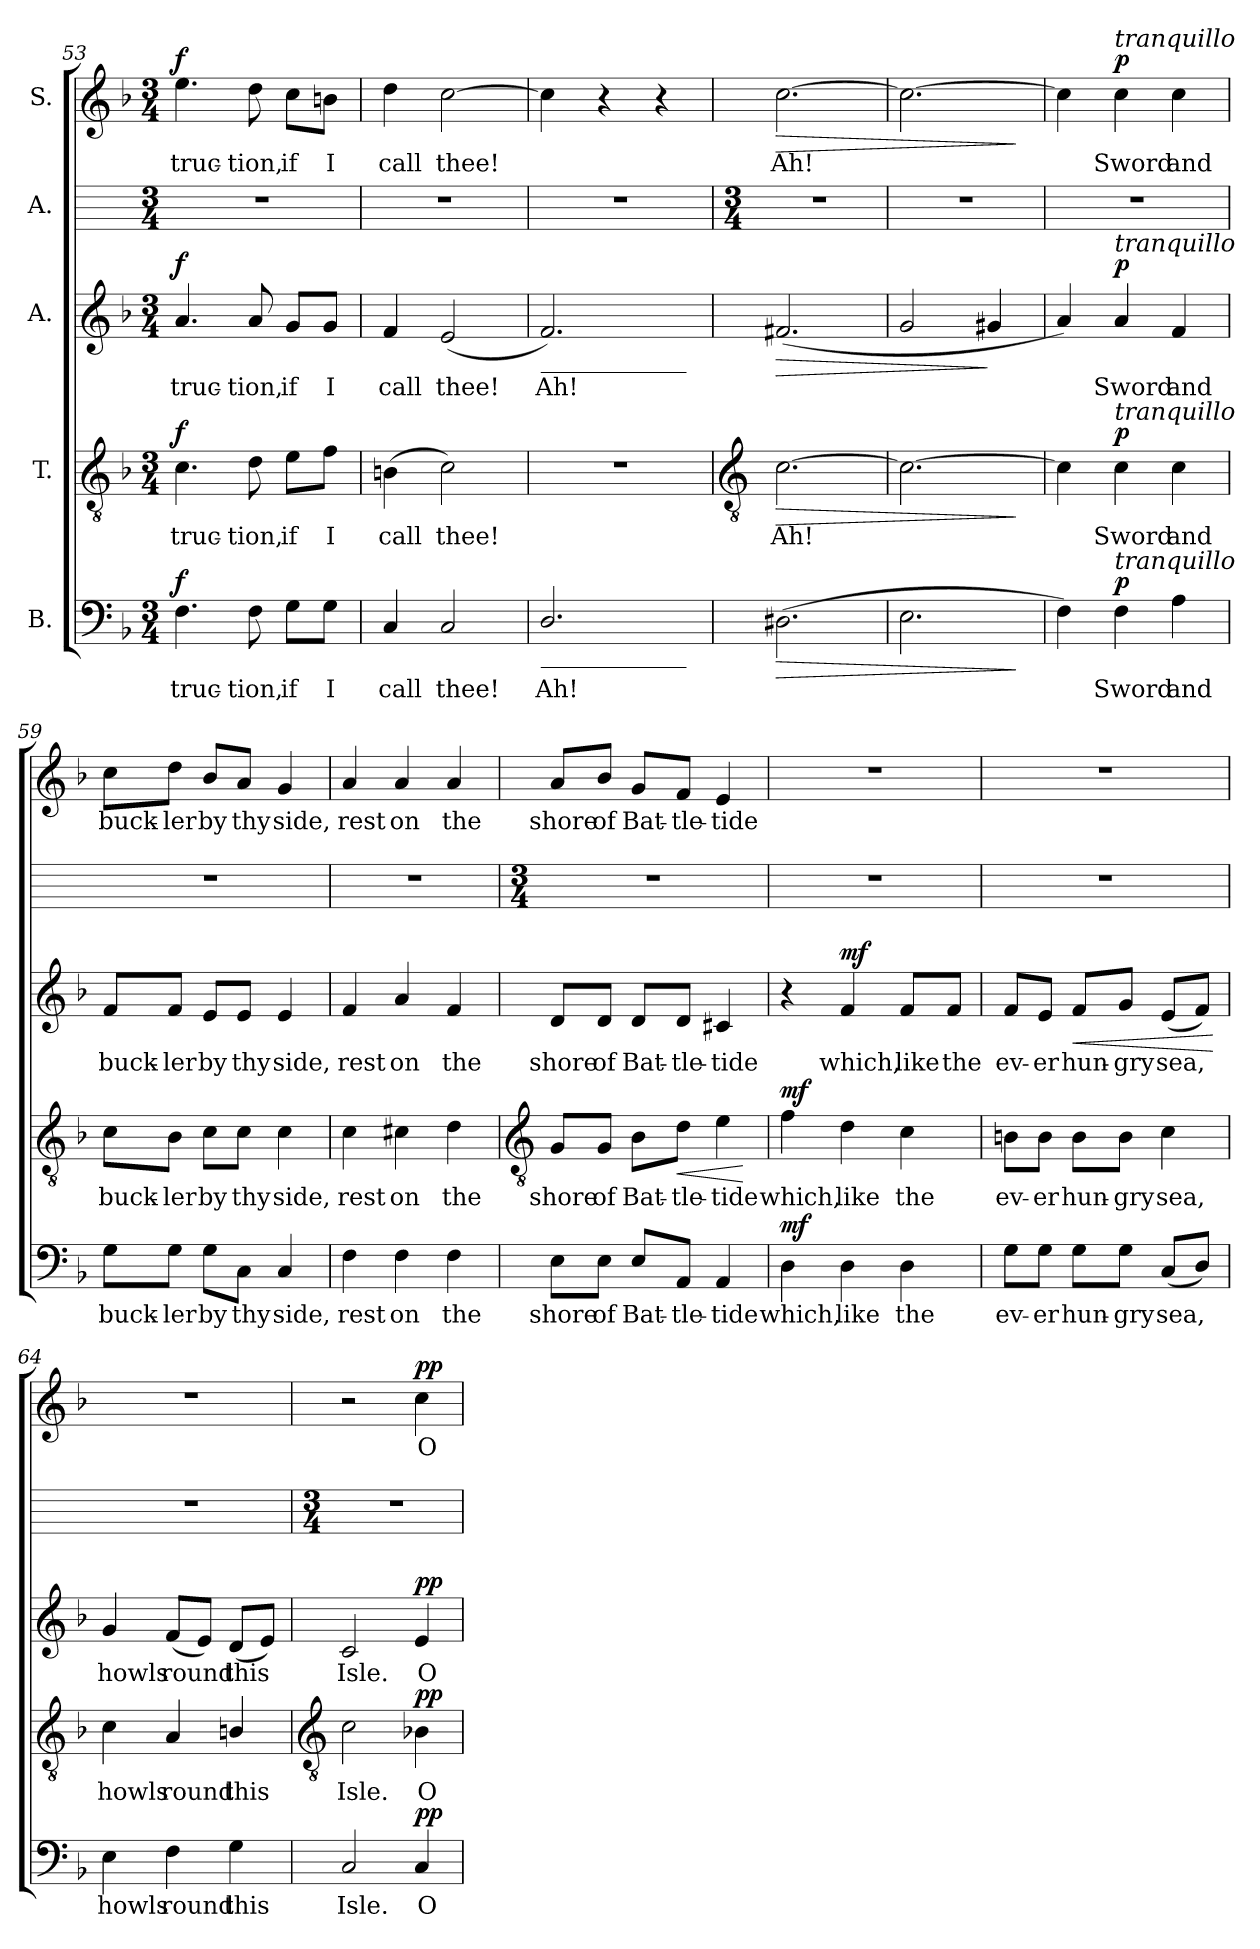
**kern	**text	**dynam	**kern	**text	**dynam	**kern	**text	**dynam	**kern	**kern	**text	**dynam
*part5	*part5	*part5	*part4	*part4	*part4	*part3	*part3	*part3	*part2	*part1	*part1	*part1
*staff5	*staff5	*staff5	*staff4	*staff4	*staff4	*staff3	*staff3	*staff3	*staff2	*staff1	*staff1	*staff1
*I"B.	*	*	*I"T.	*	*	*I"A.	*	*	*I"A.	*I"S.	*	*
*clefF4	*	*	*clefGv2	*	*	*clefG2	*	*	*	*clefG2	*	*
*k[b-]	*	*	*k[b-]	*	*	*k[b-]	*	*	*	*k[b-]	*	*
*F:	*	*	*F:	*	*	*F:	*	*	*	*F:	*	*
*M3/4	*	*	*M3/4	*	*	*M3/4	*	*	*M3/4	*M3/4	*	*
=53	=53	=53	=53	=53	=53	=53	=53	=53	=53	=53	=53	=53
!	!LO:LY:b	!LO:DY:b	!	!LO:LY:b	!LO:DY:b	!	!LO:LY:b	!LO:DY:b	!	!	!LO:LY:b	!LO:DY:b
4.F	-truc-	f	4.c	-truc-	f	4.a	-truc-	f	2.r	4.ee	-truc-	f
!	!LO:LY:b	!	!	!LO:LY:b	!	!	!LO:LY:b	!	!	!	!LO:LY:b	!
8F	-tion,	.	8d	-tion,	.	8a	-tion,	.	.	8dd	-tion,	.
!	!LO:LY:b	!	!	!LO:LY:b	!	!	!LO:LY:b	!	!	!	!LO:LY:b	!
8G\L	if	.	8e\L	if	.	8g/L	if	.	.	8cc\L	if	.
!	!LO:LY:b	!	!	!LO:LY:b	!	!	!LO:LY:b	!	!	!	!LO:LY:b	!
8G\J	I	.	8f\J	I	.	8g/J	I	.	.	8bn\J	I	.
=54	=54	=54	=54	=54	=54	=54	=54	=54	=54	=54	=54	=54
!	!LO:LY:b	!	!	!LO:LY:b	!	!	!LO:LY:b	!	!	!	!LO:LY:b	!
4C	call	.	(>4Bn	call	.	4f	call	.	2.r	4dd	call	.
!	!LO:LY:b	!	!	!LO:LY:b	!	!	!LO:LY:b	!	!	!	!LO:LY:b	!
2C	thee!	.	2c)	thee!	.	(<2e	thee!	.	.	[2cc	thee!	.
=55	=55	=55	=55	=55	=55	=55	=55	=55	=55	=55	=55	=55
!	!	!	!	!	!	!LO:TX:b:t=____________	!	!	!	!	!	!
!LO:TX:b:t=____________	!	!	!	!	!	!	!	!	!	!	!	!
!	!LO:LY:b	!	!LO:N:vis=1	!	!	!	!LO:LY:b	!	!	!	!	!
2.D/	Ah!	.	2.r	.	.	2.f)	Ah!	.	2.r	4cc]	.	.
.	.	.	.	.	.	.	.	.	.	4r	.	.
.	.	.	.	.	.	.	.	.	.	4r	.	.
!!LO:LB:g=z
=56	=56	=56	=56	=56	=56	=56	=56	=56	=56	=56	=56	=56
*	*	*	*clefGv2	*	*	*	*	*	*	*	*	*
*	*	*	*	*	*	*	*	*	*M3/4	*	*	*
!	!	!LO:HP:b	!	!LO:LY:b	!LO:HP:b	!	!	!LO:HP:b	!	!	!LO:LY:b	!LO:HP:b
(>2.D#X	.	>	[2.c	Ah!	>	(<2.f#X	.	>	2.r	[2.cc	Ah!	>
=57	=57	=57	=57	=57	=57	=57	=57	=57	=57	=57	=57	=57
2.E	.	.	2.c_	.	.	2g	.	.	2.r	2.cc_	.	.
.	.	.	.	.	.	4g#X	.	]	.	.	.	.
.	.	]	.	.	]	.	.	.	.	.	.	]
=58	=58	=58	=58	=58	=58	=58	=58	=58	=58	=58	=58	=58
4F)	.	.	4c]	.	.	4a)	.	.	2.r	4cc]	.	.
!	!	!	!	!	!	!	!	!	!	!LO:TX:a:i:t=tranquillo	!	!
!	!	!	!	!	!	!LO:TX:a:i:t=tranquillo	!	!	!	!	!	!
!	!	!	!LO:TX:a:i:t=tranquillo	!	!	!	!	!	!	!	!	!
!LO:TX:a:i:t=tranquillo	!	!	!	!	!	!	!	!	!	!	!	!
!	!LO:LY:b	!LO:DY:a	!	!LO:LY:b	!LO:DY:a	!	!LO:LY:b	!LO:DY:a	!	!	!LO:LY:b	!LO:DY:a
4F	Sword	p	4c	Sword	p	4a	Sword	p	.	4cc	Sword	p
!	!LO:LY:b	!	!	!LO:LY:b	!	!	!LO:LY:b	!	!	!	!LO:LY:b	!
4A	and	.	4c	and	.	4f	and	.	.	4cc	and	.
=59	=59	=59	=59	=59	=59	=59	=59	=59	=59	=59	=59	=59
!	!LO:LY:b	!	!	!LO:LY:b	!	!	!LO:LY:b	!	!	!	!LO:LY:b	!
8G\L	buck-	.	8c\L	buck-	.	8f/L	buck-	.	2.r	8cc\L	buck-	.
!	!LO:LY:b	!	!	!LO:LY:b	!	!	!LO:LY:b	!	!	!	!LO:LY:b	!
8G\J	-ler	.	8B-\J	-ler	.	8f/J	-ler	.	.	8dd\J	-ler	.
!	!LO:LY:b	!	!	!LO:LY:b	!	!	!LO:LY:b	!	!	!	!LO:LY:b	!
8G\L	by	.	8c\L	by	.	8e/L	by	.	.	8b-/L	by	.
!	!LO:LY:b	!	!	!LO:LY:b	!	!	!LO:LY:b	!	!	!	!LO:LY:b	!
8C\J	thy	.	8c\J	thy	.	8e/J	thy	.	.	8a/J	thy	.
!	!LO:LY:b	!	!	!LO:LY:b	!	!	!LO:LY:b	!	!	!	!LO:LY:b	!
4C	side,	.	4c	side,	.	4e	side,	.	.	4g	side,	.
=60	=60	=60	=60	=60	=60	=60	=60	=60	=60	=60	=60	=60
!	!LO:LY:b	!	!	!LO:LY:b	!	!	!LO:LY:b	!	!	!	!LO:LY:b	!
4F	rest	.	4c	rest	.	4f	rest	.	2.r	4a	rest	.
!	!LO:LY:b	!	!	!LO:LY:b	!	!	!LO:LY:b	!	!	!	!LO:LY:b	!
4F	on	.	4c#X	on	.	4a	on	.	.	4a	on	.
!	!LO:LY:b	!	!	!LO:LY:b	!	!	!LO:LY:b	!	!	!	!LO:LY:b	!
4F	the	.	4d	the	.	4f	the	.	.	4a	the	.
!!LO:LB:g=z
=61	=61	=61	=61	=61	=61	=61	=61	=61	=61	=61	=61	=61
*	*	*	*clefGv2	*	*	*	*	*	*	*	*	*
*	*	*	*	*	*	*	*	*	*M3/4	*	*	*
!	!LO:LY:b	!	!	!LO:LY:b	!	!	!LO:LY:b	!	!	!	!LO:LY:b	!
8E\L	shore	.	8G/L	shore	.	8d/L	shore	.	2.r	8a/L	shore	.
!	!LO:LY:b	!	!	!LO:LY:b	!	!	!LO:LY:b	!	!	!	!LO:LY:b	!
8E\J	of	.	8G/J	of	.	8d/J	of	.	.	8b-/J	of	.
!	!LO:LY:b	!	!	!LO:LY:b	!	!	!LO:LY:b	!	!	!	!LO:LY:b	!
8E/L	Bat-	.	8B-\L	Bat-	.	8d/L	Bat-	.	.	8g/L	Bat-	.
!	!LO:LY:b	!	!	!LO:LY:b	!LO:HP:b	!	!LO:LY:b	!	!	!	!LO:LY:b	!
8AA/J	-tle-	.	8d\J	-tle-	<	8d/J	-tle-	.	.	8f/J	-tle-	.
!	!LO:LY:b	!	!	!LO:LY:b	!	!	!LO:LY:b	!	!	!	!LO:LY:b	!
4AA	-tide	.	4e	-tide	.	4c#X	-tide	.	.	4e	-tide	.
.	.	.	.	.	[	.	.	.	.	.	.	.
=62	=62	=62	=62	=62	=62	=62	=62	=62	=62	=62	=62	=62
!	!LO:LY:b	!LO:DY:a	!	!LO:LY:b	!LO:DY:a	!	!	!	!	!LO:N:vis=1	!	!
4D	which,	mf	4f	which,	mf	4r	.	.	2.r	2.r	.	.
!	!LO:LY:b	!	!	!LO:LY:b	!	!	!LO:LY:b	!LO:DY:a	!	!	!	!
4D	like	.	4d	like	.	4f	which,	mf	.	.	.	.
!	!LO:LY:b	!	!	!LO:LY:b	!	!	!LO:LY:b	!	!	!	!	!
4D	the	.	4c	the	.	8f/L	like	.	.	.	.	.
!	!	!	!	!	!	!	!LO:LY:b	!	!	!	!	!
.	.	.	.	.	.	8f/J	the	.	.	.	.	.
=63	=63	=63	=63	=63	=63	=63	=63	=63	=63	=63	=63	=63
!	!LO:LY:b	!	!	!LO:LY:b	!	!	!LO:LY:b	!	!	!LO:N:vis=1	!	!
8G\L	ev-	.	8Bn\L	ev-	.	8f/L	ev-	.	2.r	2.r	.	.
!	!LO:LY:b	!	!	!LO:LY:b	!	!	!LO:LY:b	!	!	!	!	!
8G\J	-er	.	8B\J	-er	.	8e/J	-er	.	.	.	.	.
!	!LO:LY:b	!	!	!LO:LY:b	!	!	!LO:LY:b	!LO:HP:b	!	!	!	!
8G\L	hun-	.	8B\L	hun-	.	8f/L	hun-	<	.	.	.	.
!	!LO:LY:b	!	!	!LO:LY:b	!	!	!LO:LY:b	!	!	!	!	!
8G\J	-gry	.	8B\J	-gry	.	8g/J	-gry	.	.	.	.	.
!	!LO:LY:b	!	!	!LO:LY:b	!	!	!LO:LY:b	!	!	!	!	!
(<8C/L	sea,	.	4c	sea,	.	(<8e/L	sea,	.	.	.	.	.
8D/J)	.	.	.	.	.	8f/J)	.	.	.	.	.	.
.	.	.	.	.	.	.	.	[	.	.	.	.
=64	=64	=64	=64	=64	=64	=64	=64	=64	=64	=64	=64	=64
!	!LO:LY:b	!	!	!LO:LY:b	!	!	!LO:LY:b	!	!	!LO:N:vis=1	!	!
4E	howls	.	4c	howls	.	4g	howls	.	2.r	2.r	.	.
!	!LO:LY:b	!	!	!LO:LY:b	!	!	!LO:LY:b	!	!	!	!	!
4F	round	.	4A	round	.	(<8f/L	round	.	.	.	.	.
.	.	.	.	.	.	8e/J)	.	.	.	.	.	.
!	!LO:LY:b	!	!	!LO:LY:b	!	!	!LO:LY:b	!	!	!	!	!
4G	this	.	4Bn/	this	.	(<8d/L	this	.	.	.	.	.
.	.	.	.	.	.	8e/J)	.	.	.	.	.	.
!!LO:LB:g=z
=65	=65	=65	=65	=65	=65	=65	=65	=65	=65	=65	=65	=65
*	*	*	*clefGv2	*	*	*	*	*	*	*	*	*
*	*	*	*	*	*	*	*	*	*M3/4	*	*	*
!	!LO:LY:b	!	!	!LO:LY:b	!	!	!LO:LY:b	!	!	!	!	!
2C	Isle.	.	2c	Isle.	.	2c	Isle.	.	2.r	2r	.	.
!	!LO:LY:b	!LO:DY:a	!	!LO:LY:b	!LO:DY:a	!	!LO:LY:b	!LO:DY:a	!	!	!LO:LY:b	!LO:DY:a
4C	O	pp	4B-X	O	pp	4e	O	pp	.	4cc	O	pp
=	=	=	=	=	=	=	=	=	=	=	=	=
*-	*-	*-	*-	*-	*-	*-	*-	*-	*-	*-	*-	*-
